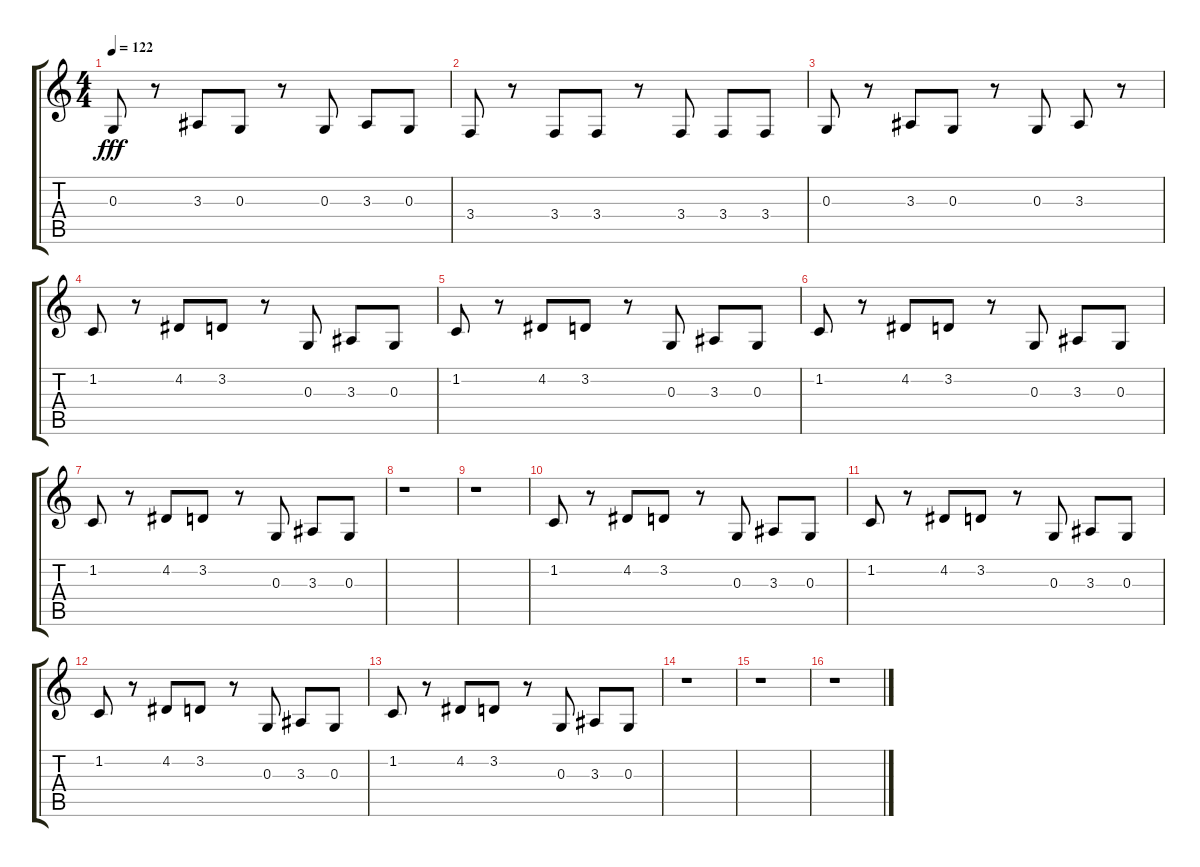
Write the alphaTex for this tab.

\track "" {instrument synthbrass1}
\staff {score tabs}
\tuning (E4 B3 G3 D3 A2 E2) {hide}
\ts (4 4)
\tempo 122
\clef g2
\ks c
0.3.8{dy fff} r.8 3.3.8 0.3.8 r.8 0.3.8 3.3.8 0.3.8 |
3.4.8 r.8 3.4.8 3.4.8 r.8 3.4.8 3.4.8 3.4.8 |
0.3.8 r.8 3.3.8 0.3.8 r.8 0.3.8 3.3.8 r.8 |
1.2.8 r.8 4.2.8 3.2.8 r.8 0.3.8 3.3.8 0.3.8 |
1.2.8 r.8 4.2.8 3.2.8 r.8 0.3.8 3.3.8 0.3.8 |
1.2.8 r.8 4.2.8 3.2.8 r.8 0.3.8 3.3.8 0.3.8 |
1.2.8 r.8 4.2.8 3.2.8 r.8 0.3.8 3.3.8 0.3.8 |
r.1 |
r.1 |
1.2.8 r.8 4.2.8 3.2.8 r.8 0.3.8 3.3.8 0.3.8 |
1.2.8 r.8 4.2.8 3.2.8 r.8 0.3.8 3.3.8 0.3.8 |
1.2.8 r.8 4.2.8 3.2.8 r.8 0.3.8 3.3.8 0.3.8 |
1.2.8 r.8 4.2.8 3.2.8 r.8 0.3.8 3.3.8 0.3.8 |
r.1 |
r.1 |
r.1
